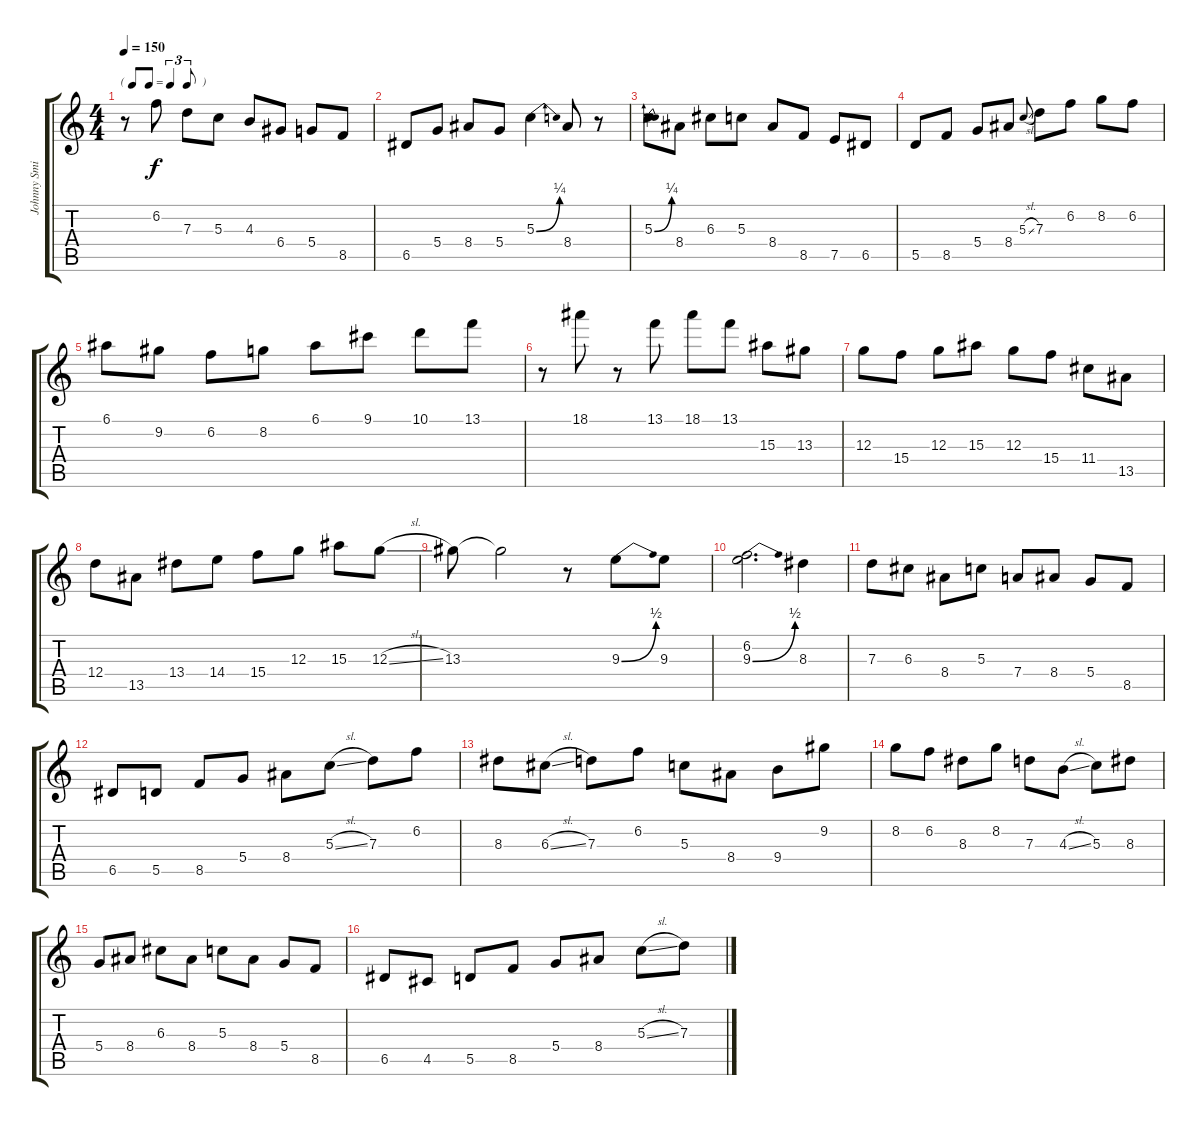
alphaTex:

\track ("Johnny Smith - Lead" "Johnny Smi") {instrument electricguitarjazz}
\staff {score tabs}
\tuning (E4 B3 G3 D3 A2 E2) {hide}
\ts (4 4)
\tf triplet8th
\tempo 150
\clef g2
\ks c
r.8{dy f} 6.2.8 7.3.8 5.3.8 4.3.8 6.4.8 5.4.8 8.5.8 |
6.5.8 5.4.8 8.4.8 5.4.8 5.3{be (bend 0 0 60 1)}.4 8.4.8 r.8 |
5.3{be (bend 0 0 60 1)}.8 8.4.8 6.3.8 5.3.8 8.4.8 8.5.8 7.5.8 6.5.8 |
5.5.8 8.5.8 5.4.8 8.4.8 5.3{sl}.8{gr onbeat} 7.3.8 6.2.8 8.2.8 6.2.8 |
6.1.8 9.2.8 6.2.8 8.2.8 6.1.8 9.1.8 10.1.8 13.1.8 |
r.8 18.1.8 r.8 13.1.8 18.1.8 13.1.8 15.3.8 13.3.8 |
12.3.8 15.4.8 12.3.8 15.3.8 12.3.8 15.4.8 11.4.8 13.5.8 |
12.4.8 13.5.8 13.4.8 14.4.8 15.4.8 12.3.8 15.3.8 12.3{sl}.8 |
13.3.8 13.3{t}.2 r.8 9.3{be (bend 0 0 60 2)}.8 9.3.8 |
(6.2 9.3{be (bend 0 0 60 2)}).2{d} 8.3.4 |
7.3.8 6.3.8 8.4.8 5.3.8 7.4.8 8.4.8 5.4.8 8.5.8 |
6.5.8 5.5.8 8.5.8 5.4.8 8.4.8 5.3{sl}.8 7.3.8 6.2.8 |
8.3.8 6.3{sl}.8 7.3.8 6.2.8 5.3.8 8.4.8 9.4.8 9.2.8 |
8.2.8 6.2.8 8.3.8 8.2.8 7.3.8 4.3{sl}.8 5.3.8 8.3.8 |
5.4.8 8.4.8 6.3.8 8.4.8 5.3.8 8.4.8 5.4.8 8.5.8 |
6.5.8 4.5.8 5.5.8 8.5.8 5.4.8 8.4.8 5.3{sl}.8 7.3.8
